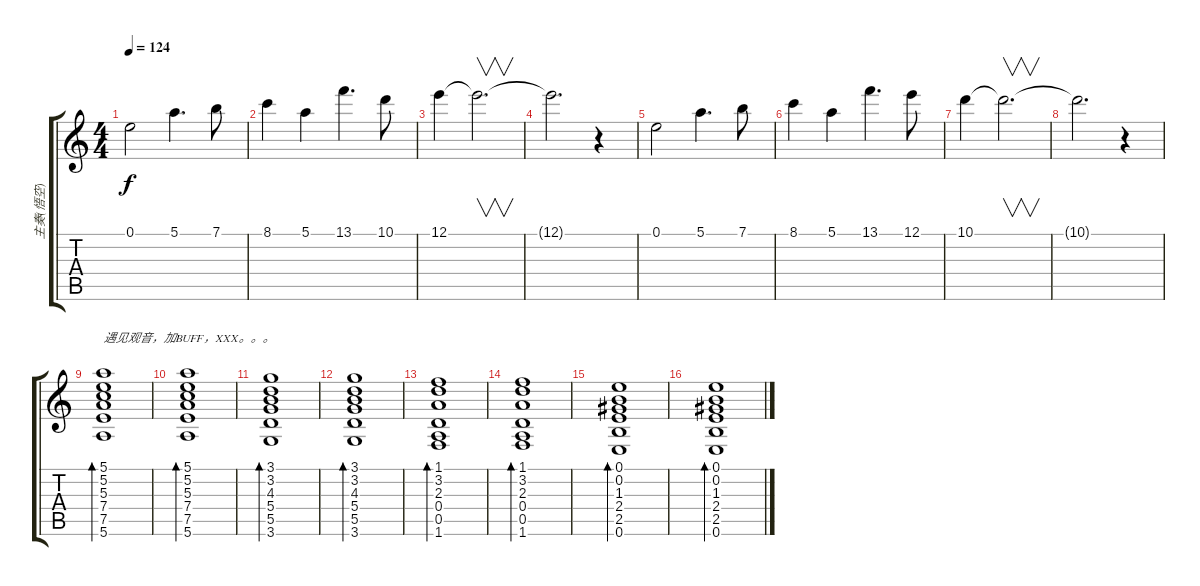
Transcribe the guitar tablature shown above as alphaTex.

\track ("主奏(悟空)" "主奏(悟空)") {instrument distortionguitar}
\staff {score tabs}
\tuning (E4 B3 G3 D3 A2 E2) {hide}
\ts (4 4)
\tempo 124
\clef g2
\ks c
0.1.2{dy f} 5.1.4{d} 7.1.8 |
8.1.4 5.1.4 13.1.4{d} 10.1.8 |
12.1.4 12.1{t}.2{v d} |
12.1{t}.2{d} r.4 |
0.1.2 5.1.4{d} 7.1.8 |
8.1.4 5.1.4 13.1.4{d} 12.1.8 |
10.1.4 10.1{t}.2{v d} |
10.1{t}.2{d} r.4 |
(5.1 5.2 5.3 7.4 7.5 5.6).1{bd 240 txt "遇见观音，加BUFF，XXX。。。" volume 10 balance 0 instrument acousticguitarnylon} |
(5.1 5.2 5.3 7.4 7.5 5.6).1{bd 240} |
(3.1 3.2 4.3 5.4 5.5 3.6).1{bd 240} |
(3.1 3.2 4.3 5.4 5.5 3.6).1{bd 240} |
(1.1 3.2 2.3 0.4 0.5 1.6).1{bd 240} |
(1.1 3.2 2.3 0.4 0.5 1.6).1{bd 240} |
(0.1 0.2 1.3 2.4 2.5 0.6).1{bd 240} |
(0.1 0.2 1.3 2.4 2.5 0.6).1{bd 240}
